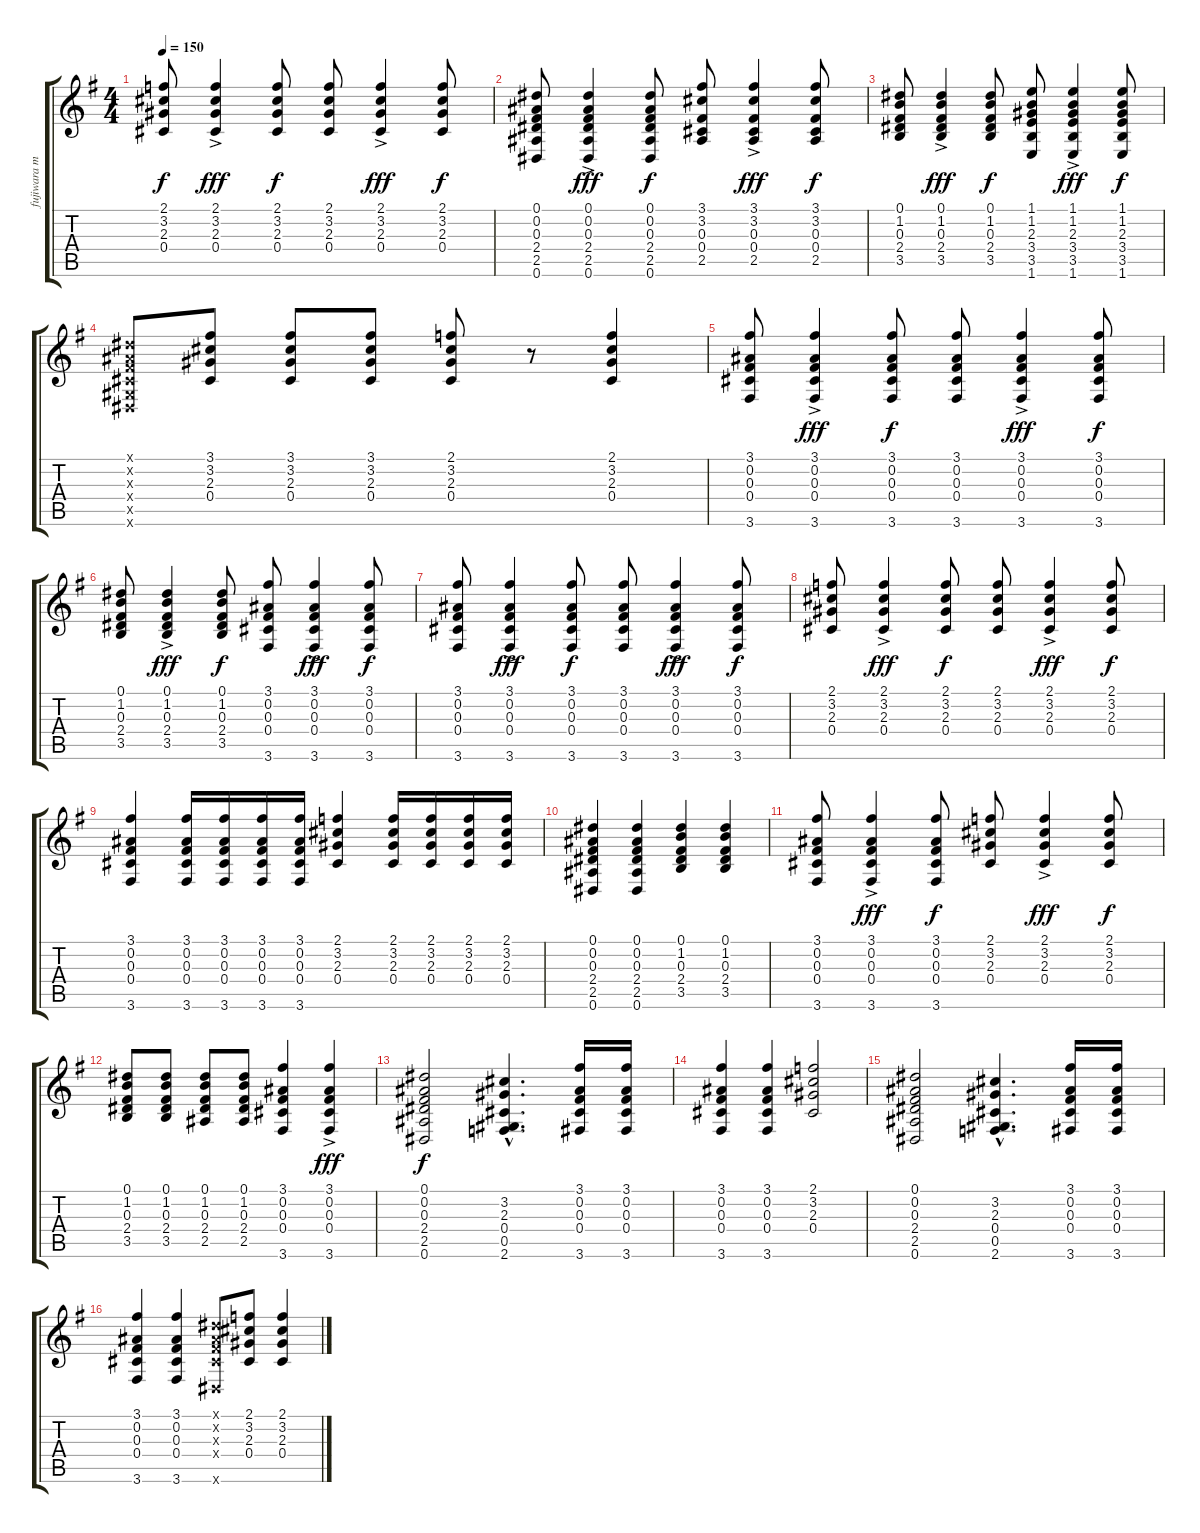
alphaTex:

\track ("fujiwara motoo - Guitar 1" "fujiwara m") {instrument distortionguitar}
\staff {score tabs}
\tuning (Eb4 Bb3 Gb3 Db3 Ab2 Eb2) {hide}
\ts (4 4)
\tempo 150
\clef g2
\ks g
(2.1 3.2 2.3 0.4).8{dy f} (2.1 3.2 2.3 0.4{ac}).4{dy fff} (2.1 3.2 2.3 0.4).8{dy f} (2.1 3.2 2.3 0.4).8 (2.1 3.2 2.3 0.4{ac}).4{dy fff} (2.1 3.2 2.3 0.4).8{dy f} |
(0.1 0.2 0.3 2.4 2.5 0.6).8 (0.1 0.2 0.3 2.4 2.5 0.6{ac}).4{dy fff} (0.1 0.2 0.3 2.4 2.5 0.6).8{dy f} (3.1 3.2 0.3 0.4 2.5).8 (3.1{ac} 3.2 0.3 0.4 2.5).4{dy fff} (3.1 3.2 0.3 0.4 2.5).8{dy f} |
(0.1 1.2 0.3 2.4 3.5).8 (0.1{ac} 1.2 0.3 2.4 3.5).4{dy fff} (0.1 1.2 0.3 2.4 3.5).8{dy f} (1.1 1.2 2.3 3.4 3.5 1.6).8 (1.1 1.2 2.3 3.4 3.5{ac} 1.6).4{dy fff} (1.1 1.2 2.3 3.4 3.5 1.6).8{dy f} |
(0.1{x} 0.2{x} 0.3{x} 0.4{x} 0.5{x} 0.6{x}).8 (3.1 3.2 2.3 0.4).8 (3.1 3.2 2.3 0.4).8 (3.1 3.2 2.3 0.4).8 (2.1 3.2 2.3 0.4).8 r.8 (2.1 3.2 2.3 0.4).4 |
(3.1 0.2 0.3 0.4 3.6).8 (3.1 0.2 0.3 0.4 3.6{ac}).4{dy fff} (3.1 0.2 0.3 0.4 3.6).8{dy f} (3.1 0.2 0.3 0.4 3.6).8 (3.1 0.2 0.3 0.4 3.6{ac}).4{dy fff} (3.1 0.2 0.3 0.4 3.6).8{dy f} |
(0.1 1.2 0.3 2.4 3.5).8 (0.1 1.2 0.3 2.4 3.5{ac}).4{dy fff} (0.1 1.2 0.3 2.4 3.5).8{dy f} (3.1 0.2 0.3 0.4 3.6).8 (3.1 0.2 0.3 0.4 3.6{ac}).4{dy fff} (3.1 0.2 0.3 0.4 3.6).8{dy f} |
(3.1 0.2 0.3 0.4 3.6).8 (3.1 0.2 0.3 0.4 3.6{ac}).4{dy fff} (3.1 0.2 0.3 0.4 3.6).8{dy f} (3.1 0.2 0.3 0.4 3.6).8 (3.1 0.2 0.3 0.4 3.6{ac}).4{dy fff} (3.1 0.2 0.3 0.4 3.6).8{dy f} |
(2.1 3.2 2.3 0.4).8 (2.1 3.2 2.3 0.4{ac}).4{dy fff} (2.1 3.2 2.3 0.4).8{dy f} (2.1 3.2 2.3 0.4).8 (2.1 3.2 2.3 0.4{ac}).4{dy fff} (2.1 3.2 2.3 0.4).8{dy f} |
(3.1 0.2 0.3 0.4 3.6).4 (3.1 0.2 0.3 0.4 3.6).16 (3.1 0.2 0.3 0.4 3.6).16 (3.1 0.2 0.3 0.4 3.6).16 (3.1 0.2 0.3 0.4 3.6).16 (2.1 3.2 2.3 0.4).4 (2.1 3.2 2.3 0.4).16 (2.1 3.2 2.3 0.4).16 (2.1 3.2 2.3 0.4).16 (2.1 3.2 2.3 0.4).16 |
(0.1 0.2 0.3 2.4 2.5 0.6).4 (0.1 0.2 0.3 2.4 2.5 0.6).4 (0.1 1.2 0.3 2.4 3.5).4 (0.1 1.2 0.3 2.4 3.5).4 |
(3.1 0.2 0.3 0.4 3.6).8 (3.1 0.2 0.3 0.4 3.6{ac}).4{dy fff} (3.1 0.2 0.3 0.4 3.6).8{dy f} (2.1 3.2 2.3 0.4).8 (2.1 3.2 2.3 0.4{ac}).4{dy fff} (2.1 3.2 2.3 0.4).8{dy f} |
(0.1 1.2 0.3 2.4 3.5).8 (0.1 1.2 0.3 2.4 3.5).8 (0.1 1.2 0.3 2.4 2.5).8 (0.1 1.2 0.3 2.4 2.5).8 (3.1 0.2 0.3 0.4 3.6).4 (3.1 0.2 0.3 0.4 3.6{ac}).4{dy fff} |
(0.1 0.2 0.3 2.4 2.5 0.6).2{dy f} (3.2{hac} 2.3{hac} 0.4{hac} 0.5{hac} 2.6{hac}).4{d} (3.1 0.2 0.3 0.4 3.6).16 (3.1 0.2 0.3 0.4 3.6).16 |
(3.1 0.2 0.3 0.4 3.6).4 (3.1 0.2 0.3 0.4 3.6).4 (2.1 3.2 2.3 0.4).2 |
(0.1 0.2 0.3 2.4 2.5 0.6).2 (3.2{hac} 2.3{hac} 0.4{hac} 0.5{hac} 2.6{hac}).4{d} (3.1 0.2 0.3 0.4 3.6).16 (3.1 0.2 0.3 0.4 3.6).16 |
(3.1 0.2 0.3 0.4 3.6).4 (3.1 0.2 0.3 0.4 3.6).4 (0.1{x} 0.2{x} 0.3{x} 0.4{x} 0.6{x}).8 (2.1 3.2 2.3 0.4).8 (2.1 3.2 2.3 0.4).4
